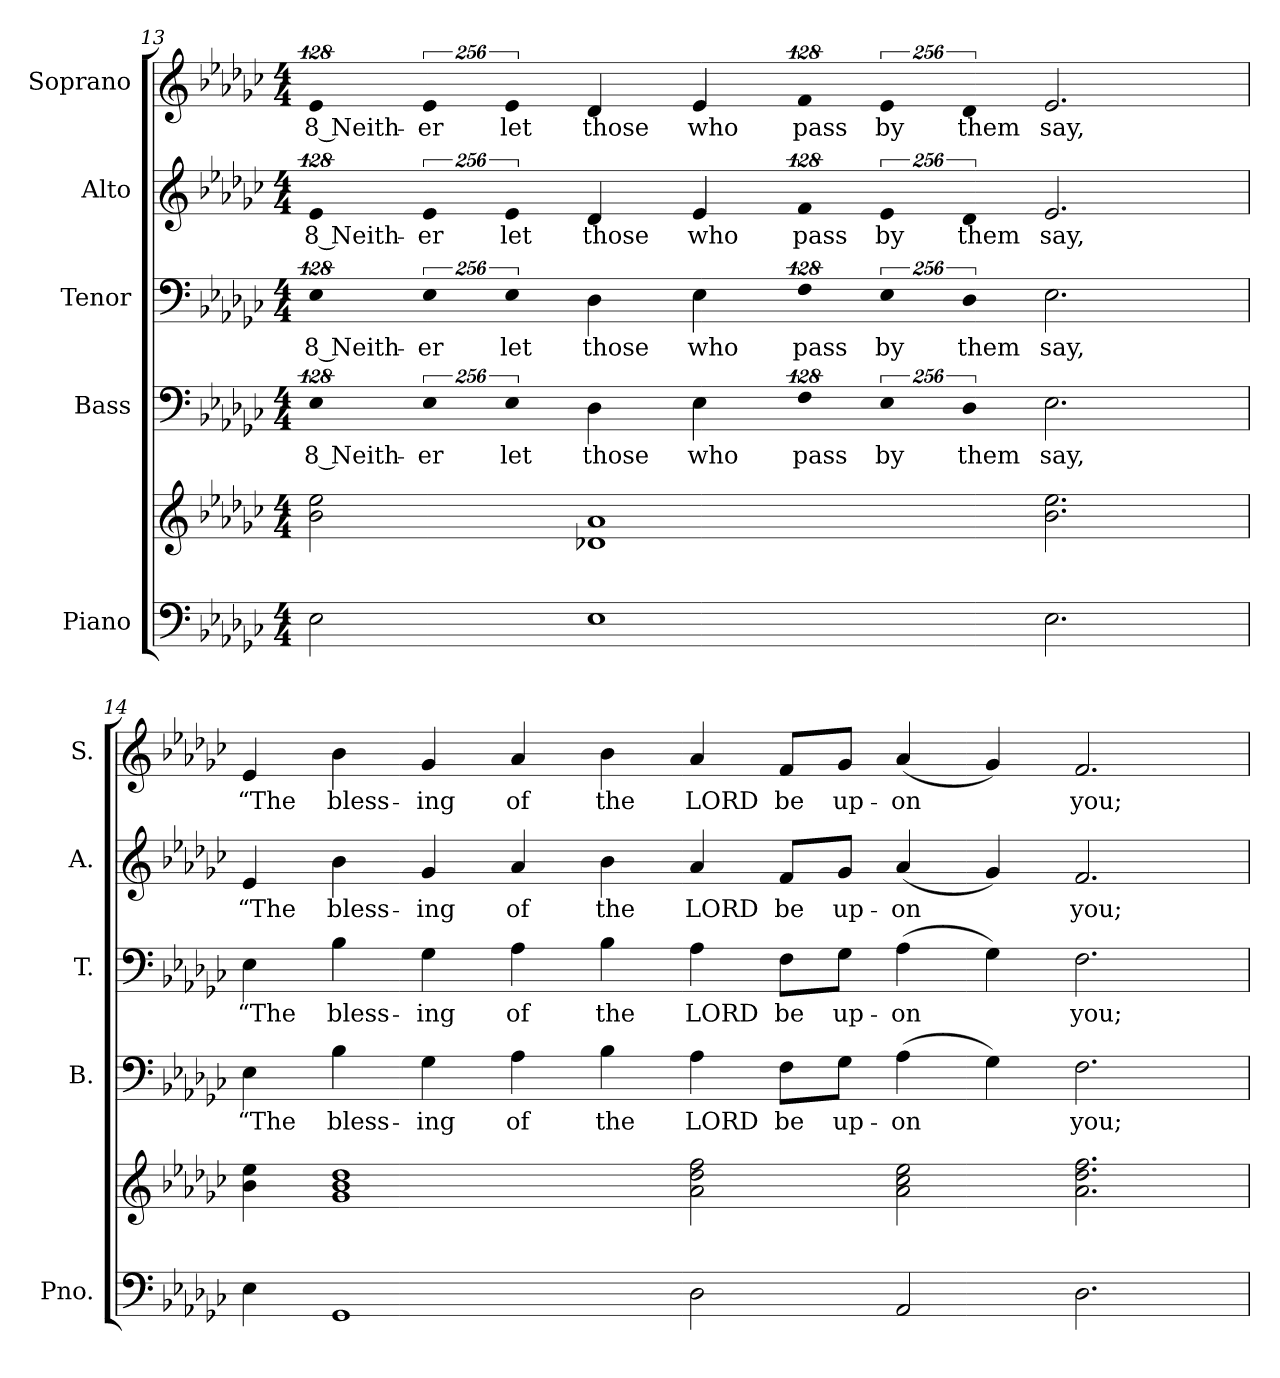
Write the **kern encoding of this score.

**kern	**kern	**kern	**text	**kern	**text	**kern	**text	**kern	**text
*part5	*part5	*part4	*part4	*part3	*part3	*part2	*part2	*part1	*part1
*staff6	*staff5	*staff4	*staff4	*staff3	*staff3	*staff2	*staff2	*staff1	*staff1
*I"Piano	*	*I"Bass	*	*I"Tenor	*	*I"Alto	*	*I"Soprano	*
*I'Pno.	*	*I'B.	*	*I'T.	*	*I'A.	*	*I'S.	*
!!LO:PB:g=z
*clefF4	*clefG2	*clefF4	*	*clefF4	*	*clefG2	*	*clefG2	*
*k[b-e-a-d-g-c-]	*k[b-e-a-d-g-c-]	*k[b-e-a-d-g-c-]	*	*k[b-e-a-d-g-c-]	*	*k[b-e-a-d-g-c-]	*	*k[b-e-a-d-g-c-]	*
*G-:	*G-:	*G-:	*	*G-:	*	*G-:	*	*G-:	*
*M4/4	*M4/4	*M4/4	*	*M4/4	*	*M4/4	*	*M4/4	*
=13	=13	=13	=13	=13	=13	=13	=13	=13	=13
!	!	!LO:N:vis=4	!	!	!	!	!	!	!
!	!	!	!LO:LY:b:color=#000000	!LO:N:vis=4	!	!	!	!	!
!	!	!	!	!	!LO:LY:b:color=#000000	!LO:N:vis=4	!	!	!
!	!	!	!	!	!	!	!LO:LY:b:color=#000000	!LO:N:vis=4	!
!	!	!	!	!	!	!	!	!	!LO:LY:b:color=#000000
2E-i\	2b-i\ 2ee-i	512%85E-i\	8 Neith-	512%85E-i\	8 Neith-	512%85e-i/	8 Neith-	512%85e-i/	8 Neith-
!	!	!LO:N:vis=4	!	!	!	!	!	!	!
!	!	!	!LO:LY:b:color=#000000	!LO:N:vis=4	!	!	!	!	!
!	!	!	!	!	!LO:LY:b:color=#000000	!LO:N:vis=4	!	!	!
!	!	!	!	!	!	!	!LO:LY:b:color=#000000	!LO:N:vis=4	!
!	!	!	!	!	!	!	!	!	!LO:LY:b:color=#000000
.	.	1024%171E-i\	-er	1024%171E-i\	-er	1024%171e-i/	-er	1024%171e-i/	-er
!	!	!LO:N:vis=4	!	!	!	!	!	!	!
!	!	!	!LO:LY:b:color=#000000	!LO:N:vis=4	!	!	!	!	!
!	!	!	!	!	!LO:LY:b:color=#000000	!LO:N:vis=4	!	!	!
!	!	!	!	!	!	!	!LO:LY:b:color=#000000	!LO:N:vis=4	!
!	!	!	!	!	!	!	!	!	!LO:LY:b:color=#000000
.	.	1024%171E-i\	let	1024%171E-i\	let	1024%171e-i/	let	1024%171e-i/	let
!	!	!	!LO:LY:b:color=#000000	!	!	!	!	!	!
!	!	!	!	!	!LO:LY:b:color=#000000	!	!	!	!
!	!	!	!	!	!	!	!LO:LY:b:color=#000000	!	!
!	!	!	!	!	!	!	!	!	!LO:LY:b:color=#000000
1E-i	1d-Xi 1a-i	4D-i\	those	4D-i\	those	4d-i/	those	4d-i/	those
!	!	!	!LO:LY:b:color=#000000	!	!	!	!	!	!
!	!	!	!	!	!LO:LY:b:color=#000000	!	!	!	!
!	!	!	!	!	!	!	!LO:LY:b:color=#000000	!	!
!	!	!	!	!	!	!	!	!	!LO:LY:b:color=#000000
.	.	4E-i\	who	4E-i\	who	4e-i/	who	4e-i/	who
!	!	!LO:N:vis=4	!	!	!	!	!	!	!
!	!	!	!LO:LY:b:color=#000000	!LO:N:vis=4	!	!	!	!	!
!	!	!	!	!	!LO:LY:b:color=#000000	!LO:N:vis=4	!	!	!
!	!	!	!	!	!	!	!LO:LY:b:color=#000000	!LO:N:vis=4	!
!	!	!	!	!	!	!	!	!	!LO:LY:b:color=#000000
.	.	512%85Fi\	pass	512%85Fi\	pass	512%85fi/	pass	512%85fi/	pass
!	!	!LO:N:vis=4	!	!	!	!	!	!	!
!	!	!	!LO:LY:b:color=#000000	!LO:N:vis=4	!	!	!	!	!
!	!	!	!	!	!LO:LY:b:color=#000000	!LO:N:vis=4	!	!	!
!	!	!	!	!	!	!	!LO:LY:b:color=#000000	!LO:N:vis=4	!
!	!	!	!	!	!	!	!	!	!LO:LY:b:color=#000000
.	.	1024%171E-i\	by	1024%171E-i\	by	1024%171e-i/	by	1024%171e-i/	by
!	!	!LO:N:vis=4	!	!	!	!	!	!	!
!	!	!	!LO:LY:b:color=#000000	!LO:N:vis=4	!	!	!	!	!
!	!	!	!	!	!LO:LY:b:color=#000000	!LO:N:vis=4	!	!	!
!	!	!	!	!	!	!	!LO:LY:b:color=#000000	!LO:N:vis=4	!
!	!	!	!	!	!	!	!	!	!LO:LY:b:color=#000000
.	.	1024%171D-i\	them	1024%171D-i\	them	1024%171d-i/	them	1024%171d-i/	them
!	!	!	!LO:LY:b:color=#000000	!	!	!	!	!	!
!	!	!	!	!	!LO:LY:b:color=#000000	!	!	!	!
!	!	!	!	!	!	!	!LO:LY:b:color=#000000	!	!
!	!	!	!	!	!	!	!	!	!LO:LY:b:color=#000000
2.E-i\	2.b-i\ 2.ee-i	2.E-i\	say,	2.E-i\	say,	2.e-i/	say,	2.e-i/	say,
!!LO:PB:g=z
=14	=14	=14	=14	=14	=14	=14	=14	=14	=14
!	!	!	!LO:LY:b:color=#000000	!	!	!	!	!	!
!	!	!	!	!	!LO:LY:b:color=#000000	!	!	!	!
!	!	!	!	!	!	!	!LO:LY:b:color=#000000	!	!
!	!	!	!	!	!	!	!	!	!LO:LY:b:color=#000000
4E-i\	4b-i\ 4ee-i	4E-i\	“The	4E-i\	“The	4e-i/	“The	4e-i/	“The
!	!	!	!LO:LY:b:color=#000000	!	!	!	!	!	!
!	!	!	!	!	!LO:LY:b:color=#000000	!	!	!	!
!	!	!	!	!	!	!	!LO:LY:b:color=#000000	!	!
!	!	!	!	!	!	!	!	!	!LO:LY:b:color=#000000
1GG-i	1g-i 1b-i 1dd-i	4B-i\	bless-	4B-i\	bless-	4b-i\	bless-	4b-i\	bless-
!	!	!	!LO:LY:b:color=#000000	!	!	!	!	!	!
!	!	!	!	!	!LO:LY:b:color=#000000	!	!	!	!
!	!	!	!	!	!	!	!LO:LY:b:color=#000000	!	!
!	!	!	!	!	!	!	!	!	!LO:LY:b:color=#000000
.	.	4G-i\	-ing	4G-i\	-ing	4g-i/	-ing	4g-i/	-ing
!	!	!	!LO:LY:b:color=#000000	!	!	!	!	!	!
!	!	!	!	!	!LO:LY:b:color=#000000	!	!	!	!
!	!	!	!	!	!	!	!LO:LY:b:color=#000000	!	!
!	!	!	!	!	!	!	!	!	!LO:LY:b:color=#000000
.	.	4A-i\	of	4A-i\	of	4a-i/	of	4a-i/	of
!	!	!	!LO:LY:b:color=#000000	!	!	!	!	!	!
!	!	!	!	!	!LO:LY:b:color=#000000	!	!	!	!
!	!	!	!	!	!	!	!LO:LY:b:color=#000000	!	!
!	!	!	!	!	!	!	!	!	!LO:LY:b:color=#000000
.	.	4B-i\	the	4B-i\	the	4b-i\	the	4b-i\	the
!	!	!	!LO:LY:b:color=#000000	!	!	!	!	!	!
!	!	!	!	!	!LO:LY:b:color=#000000	!	!	!	!
!	!	!	!	!	!	!	!LO:LY:b:color=#000000	!	!
!	!	!	!	!	!	!	!	!	!LO:LY:b:color=#000000
2D-i\	2a-i\ 2dd-i 2ffi	4A-i\	LORD	4A-i\	LORD	4a-i/	LORD	4a-i/	LORD
!	!	!	!LO:LY:b:color=#000000	!	!	!	!	!	!
!	!	!	!	!	!LO:LY:b:color=#000000	!	!	!	!
!	!	!	!	!	!	!	!LO:LY:b:color=#000000	!	!
!	!	!	!	!	!	!	!	!	!LO:LY:b:color=#000000
.	.	8Fi\L	be	8Fi\L	be	8fi/L	be	8fi/L	be
!	!	!	!LO:LY:b:color=#000000	!	!	!	!	!	!
!	!	!	!	!	!LO:LY:b:color=#000000	!	!	!	!
!	!	!	!	!	!	!	!LO:LY:b:color=#000000	!	!
!	!	!	!	!	!	!	!	!	!LO:LY:b:color=#000000
.	.	8G-i\J	up-	8G-i\J	up-	8g-i/J	up-	8g-i/J	up-
!	!	!	!LO:LY:b:color=#000000	!	!	!	!	!	!
!	!	!	!	!	!LO:LY:b:color=#000000	!	!	!	!
!	!	!	!	!	!	!	!LO:LY:b:color=#000000	!	!
!	!	!	!	!	!	!	!	!	!LO:LY:b:color=#000000
2AA-i/	2a-i\ 2cc-i 2ee-i	(4A-i\	-on	(4A-i\	-on	(4a-i/	-on	(4a-i/	-on
.	.	4G-i\)	.	4G-i\)	.	4g-i/)	.	4g-i/)	.
!	!	!	!LO:LY:b:color=#000000	!	!	!	!	!	!
!	!	!	!	!	!LO:LY:b:color=#000000	!	!	!	!
!	!	!	!	!	!	!	!LO:LY:b:color=#000000	!	!
!	!	!	!	!	!	!	!	!	!LO:LY:b:color=#000000
2.D-i\	2.a-i\ 2.dd-i 2.ffi	2.Fi\	you;	2.Fi\	you;	2.fi/	you;	2.fi/	you;
=	=	=	=	=	=	=	=	=	=
*-	*-	*-	*-	*-	*-	*-	*-	*-	*-
